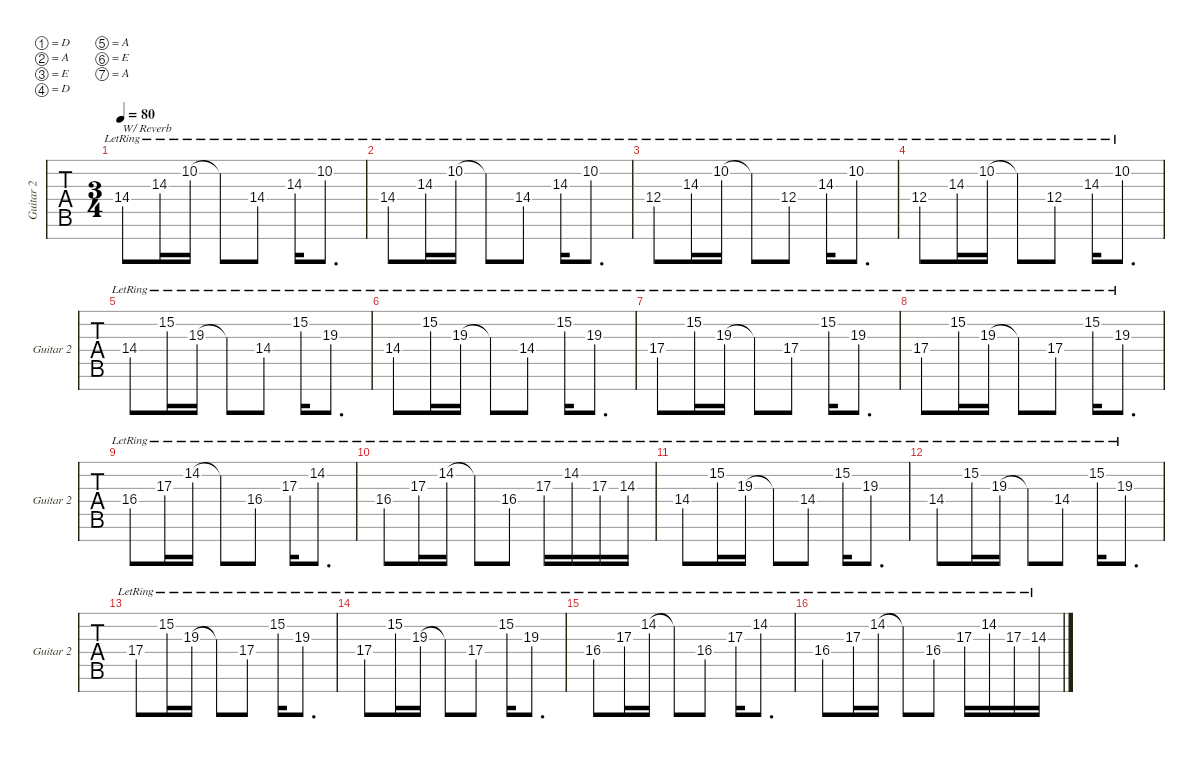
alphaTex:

\defaultSystemsLayout 4
\hideDynamics
\bracketExtendMode nobrackets
\singleTrackTrackNamePolicy allsystems
\multiTrackTrackNamePolicy allsystems
\firstSystemTrackNameMode fullname
\otherSystemsTrackNameMode fullname
\otherSystemsTrackNameOrientation horizontal
\track ("Guitar 2" "Guitar 2") {instrument distortionguitar}
\staff {tabs}
\tuning (D4 A3 E3 D3 A2 E2 A1)
\ts (3 4)
\tempo 80
\clef g2
\ks c
14.4{lr}.8{txt "W/ Reverb" dy mf instrument distortionguitar} 14.3{lr}.16 10.2{lr}.16 10.2{lr t}.8 14.4{lr}.8 14.3{lr}.16 10.2{lr}.8{d} |
14.4{lr}.8 14.3{lr}.16 10.2{lr}.16 10.2{lr t}.8 14.4{lr}.8 14.3{lr}.16 10.2{lr}.8{d} |
12.4{lr}.8 14.3{lr}.16 10.2{lr}.16 10.2{lr t}.8 12.4{lr}.8 14.3{lr}.16 10.2{lr}.8{d} |
12.4{lr}.8 14.3{lr}.16 10.2{lr}.16 10.2{lr t}.8 12.4{lr}.8 14.3{lr}.16 10.2{lr}.8{d} |
14.4{lr}.8 15.2{lr}.16 19.3{lr}.16 19.3{lr t}.8 14.4{lr}.8 15.2{lr}.16 19.3{lr}.8{d} |
14.4{lr}.8 15.2{lr}.16 19.3{lr}.16 19.3{lr t}.8 14.4{lr}.8 15.2{lr}.16 19.3{lr}.8{d} |
17.4{lr}.8 15.2{lr}.16 19.3{lr}.16 19.3{lr t}.8 17.4{lr}.8 15.2{lr}.16 19.3{lr}.8{d} |
17.4{lr}.8 15.2{lr}.16 19.3{lr}.16 19.3{lr t}.8 17.4{lr}.8 15.2{lr}.16 19.3{lr}.8{d} |
16.4{lr}.8 17.3{lr}.16 14.2{lr}.16 14.2{lr t}.8 16.4{lr}.8 17.3{lr}.16 14.2{lr}.8{d} |
16.4{lr}.8 17.3{lr}.16 14.2{lr}.16 14.2{lr t}.8 16.4{lr}.8 17.3{lr}.16 14.2{lr}.16 17.3{lr}.16 14.3{lr}.16 |
14.4{lr}.8 15.2{lr}.16 19.3{lr}.16 19.3{lr t}.8 14.4{lr}.8 15.2{lr}.16 19.3{lr}.8{d} |
14.4{lr}.8 15.2{lr}.16 19.3{lr}.16 19.3{lr t}.8 14.4{lr}.8 15.2{lr}.16 19.3{lr}.8{d} |
17.4{lr}.8 15.2{lr}.16 19.3{lr}.16 19.3{lr t}.8 17.4{lr}.8 15.2{lr}.16 19.3{lr}.8{d} |
17.4{lr}.8 15.2{lr}.16 19.3{lr}.16 19.3{lr t}.8 17.4{lr}.8 15.2{lr}.16 19.3{lr}.8{d} |
16.4{lr}.8 17.3{lr}.16 14.2{lr}.16 14.2{lr t}.8 16.4{lr}.8 17.3{lr}.16 14.2{lr}.8{d} |
16.4{lr}.8 17.3{lr}.16 14.2{lr}.16 14.2{lr t}.8 16.4{lr}.8 17.3{lr}.16 14.2{lr}.16 17.3{lr}.16 14.3{lr}.16
